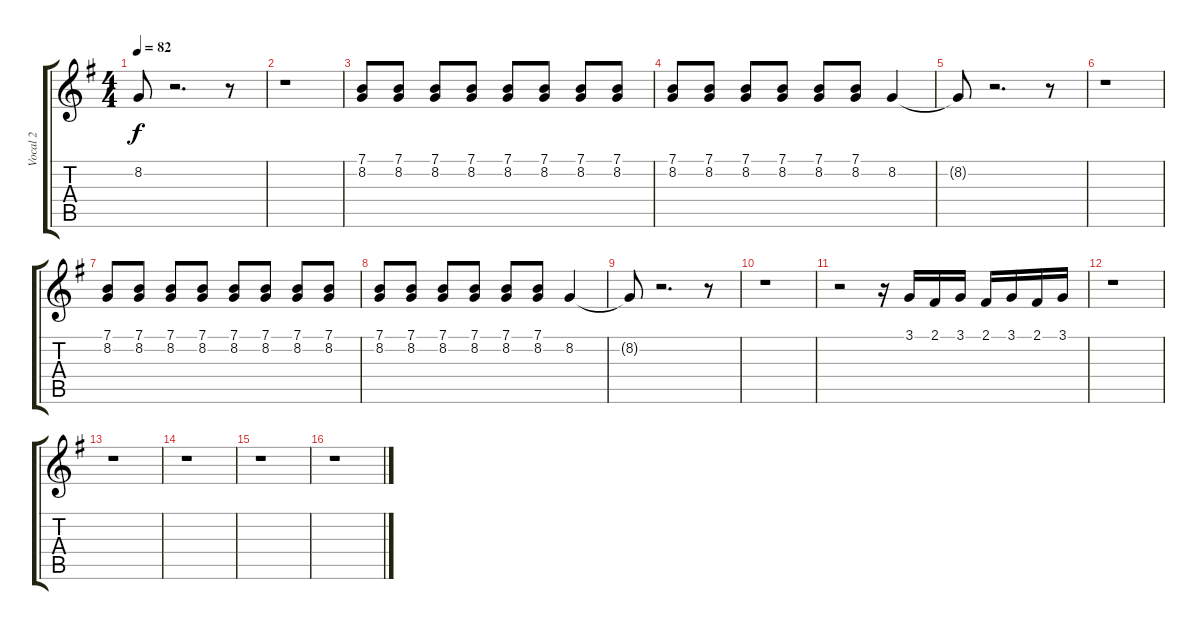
\track ("Vocal 2" "Vocal 2") {instrument lead2sawtooth}
\staff {score tabs}
\tuning (E4 B3 G3 D3 A2 E2) {hide}
\ts (4 4)
\tempo 82
\clef g2
\ks eminor
8.2{t}.8{dy f} r.2{d} r.8 |
r.1 |
(7.1 8.2).8 (7.1 8.2).8 (7.1 8.2).8 (7.1 8.2).8 (7.1 8.2).8 (7.1 8.2).8 (7.1 8.2).8 (7.1 8.2).8 |
(7.1 8.2).8 (7.1 8.2).8 (7.1 8.2).8 (7.1 8.2).8 (7.1 8.2).8 (7.1 8.2).8 8.2.4 |
8.2{t}.8 r.2{d} r.8 |
r.1 |
(7.1 8.2).8 (7.1 8.2).8 (7.1 8.2).8 (7.1 8.2).8 (7.1 8.2).8 (7.1 8.2).8 (7.1 8.2).8 (7.1 8.2).8 |
(7.1 8.2).8 (7.1 8.2).8 (7.1 8.2).8 (7.1 8.2).8 (7.1 8.2).8 (7.1 8.2).8 8.2.4 |
8.2{t}.8 r.2{d} r.8 |
r.1 |
r.2 r.16 3.1.16 2.1.16 3.1.16 2.1.16 3.1.16 2.1.16 3.1.16 |
r.1 |
r.1 |
r.1 |
r.1 |
r.1
